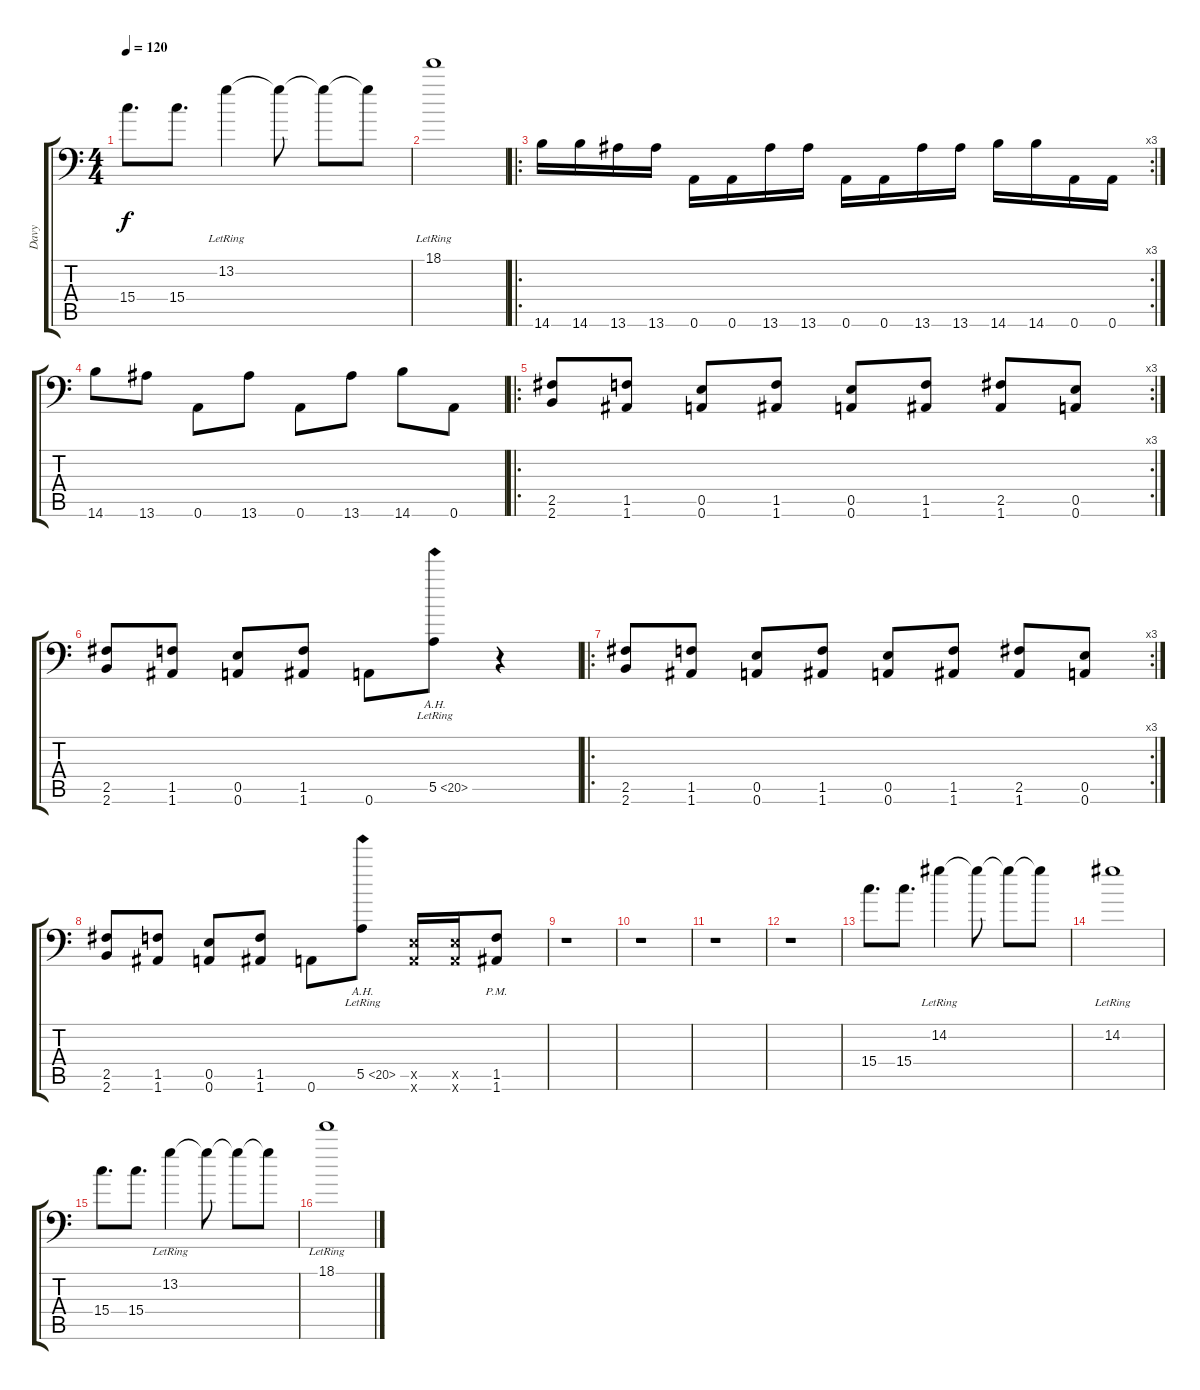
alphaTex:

\track ("Davy " "Davy ") {instrument distortionguitar}
\staff {score tabs}
\tuning (B3 Gb3 D3 A2 E2 A1) {hide}
\ts (4 4)
\tempo 120
\clef f4
\ks c
15.4.8{d dy f} 15.4.8{d} 13.2{lr}.4 13.2{t}.8 13.2{t}.8 13.2{t}.8 |
18.1{lr}.1 |
\ro
\rc 3
14.6.16{instrument distortionguitar} 14.6.16 13.6.16 13.6.16 0.6.16 0.6.16 13.6.16 13.6.16 0.6.16 0.6.16 13.6.16 13.6.16 14.6.16 14.6.16 0.6.16 0.6.16 |
14.6.8 13.6.8 0.6.8 13.6.8 0.6.8 13.6.8 14.6.8 0.6.8 |
\ro
\rc 3
(2.5 2.6).8 (1.5 1.6).8 (0.5 0.6).8 (1.5 1.6).8 (0.5 0.6).8 (1.5 1.6).8 (2.5 1.6).8 (0.5 0.6).8 |
(2.5 2.6).8 (1.5 1.6).8 (0.5 0.6).8 (1.5 1.6).8 0.6.8 5.5{ah 15 lr}.8 r.4 |
\ro
\rc 3
(2.5 2.6).8 (1.5 1.6).8 (0.5 0.6).8 (1.5 1.6).8 (0.5 0.6).8 (1.5 1.6).8 (2.5 1.6).8 (0.5 0.6).8 |
(2.5 2.6).8 (1.5 1.6).8 (0.5 0.6).8 (1.5 1.6).8 0.6.8 5.5{ah 15 lr}.8 (0.5{x} 0.6{x}).16 (0.5{x} 0.6{x}).16 (1.5{pm} 1.6{pm}).8 |
r.1 |
r.1 |
r.1 |
r.1 |
15.4.8{d instrument acousticguitarnylon} 15.4.8{d} 14.2{lr}.4 14.2{t}.8 14.2{t}.8 14.2{t}.8 |
14.2{lr}.1 |
15.4.8{d} 15.4.8{d} 13.2{lr}.4 13.2{t}.8 13.2{t}.8 13.2{t}.8 |
18.1{lr}.1
